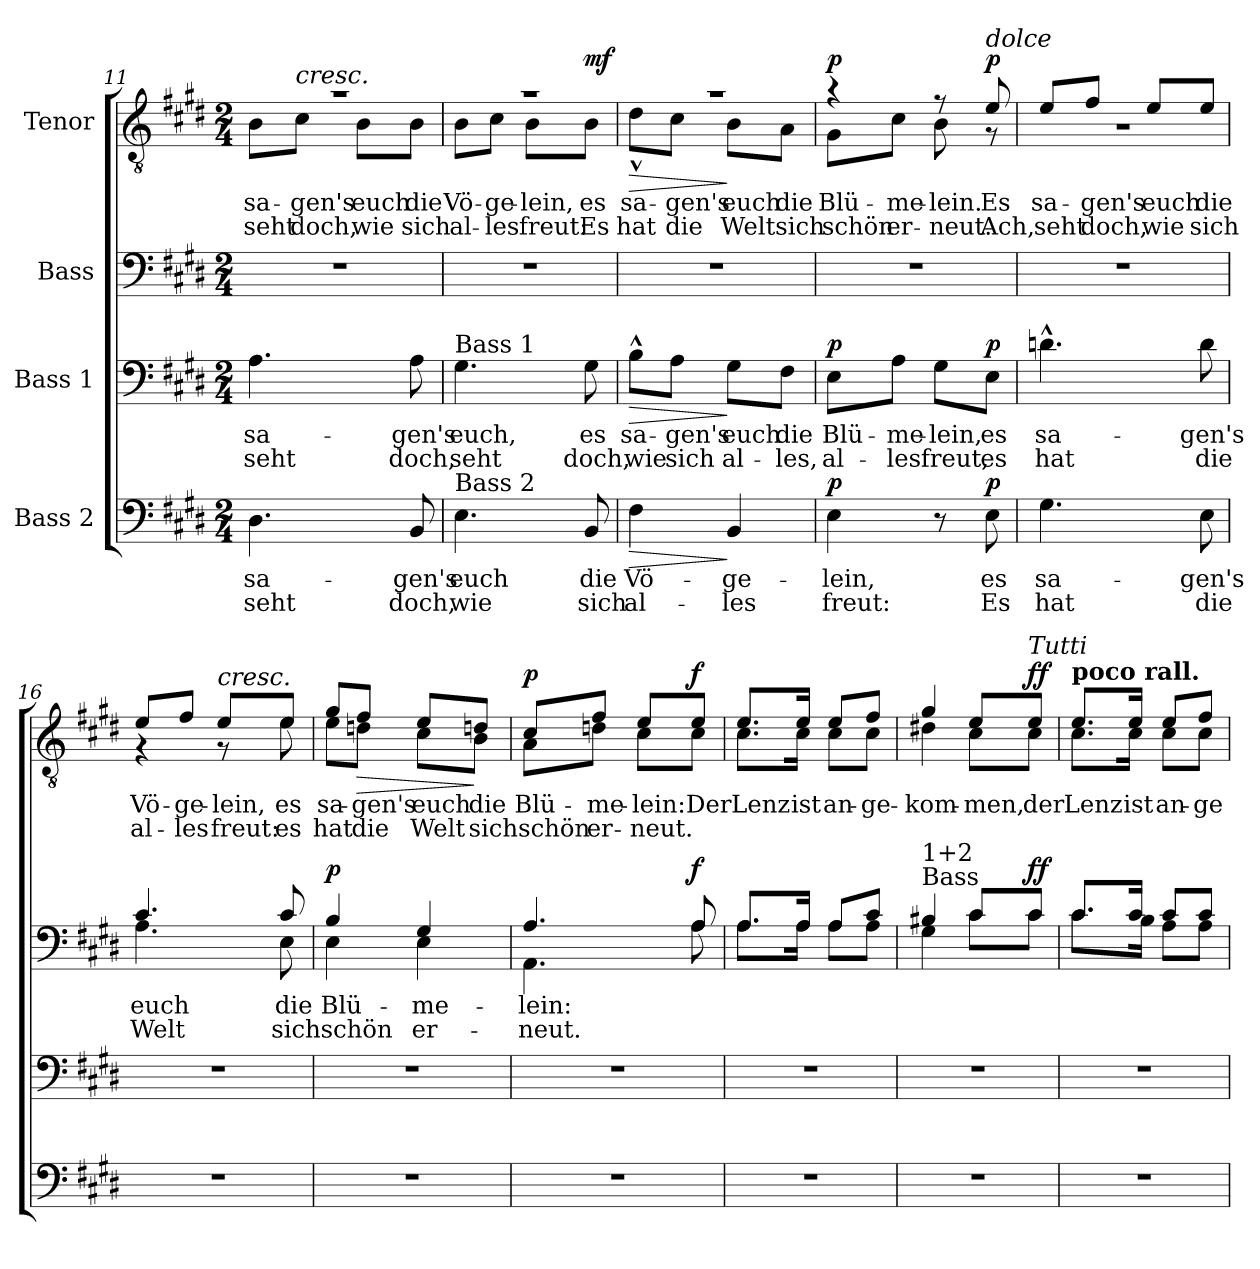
**kern	**text	**text	**dynam	**kern	**text	**text	**dynam	**kern	**text	**text	**dynam	**kern	**text	**text	**dynam
*part4	*part4	*part4	*part4	*part3	*part3	*part3	*part3	*part2	*part2	*part2	*part2	*part1	*part1	*part1	*part1
*staff4	*staff4	*staff4	*staff4	*staff3	*staff3	*staff3	*staff3	*staff2	*staff2	*staff2	*staff2	*staff1	*staff1	*staff1	*staff1
*I"Bass 2	*	*	*	*I"Bass 1	*	*	*	*I"Bass	*	*	*	*I"Tenor	*	*	*
*clefF4	*	*	*	*clefF4	*	*	*	*clefF4	*	*	*	*clefGv2	*	*	*
*k[f#c#g#d#]	*	*	*	*k[f#c#g#d#]	*	*	*	*k[f#c#g#d#]	*	*	*	*k[f#c#g#d#]	*	*	*
*M2/4	*	*	*	*M2/4	*	*	*	*M2/4	*	*	*	*M2/4	*	*	*
=11	=11	=11	=11	=11	=11	=11	=11	=11	=11	=11	=11	=11	=11	=11	=11
!	!LO:LY:b	!LO:LY:b	!	!	!LO:LY:b	!LO:LY:b	!	!	!	!	!	!	!LO:LY:b	!LO:LY:b	!
*	*	*	*	*	*	*	*	*	*	*	*	*^	*	*	*
4.D#\	sa-	seht	.	4.A\	sa-	seht	.	2r	.	.	.	2r	8B\L	sa-	seht	.
!	!	!	!	!	!	!	!	!	!	!	!	!	!LO:TX:a:i:t=cresc.	!	!	!
!	!	!	!	!	!	!	!	!	!	!	!	!	!	!LO:LY:b	!LO:LY:b	!
.	.	.	.	.	.	.	.	.	.	.	.	.	8c#\J	-gen's	doch,	.
!	!	!	!	!	!	!	!	!	!	!	!	!	!	!LO:LY:b	!LO:LY:b	!
.	.	.	.	.	.	.	.	.	.	.	.	.	8B\L	euch	wie	.
!	!LO:LY:b	!LO:LY:b	!	!	!LO:LY:b	!LO:LY:b	!	!	!	!	!	!	!	!LO:LY:b	!LO:LY:b	!
8BB/	-gen's	doch,	.	8A\	-gen's	doch,	.	.	.	.	.	.	8B\J	die	sich	.
!!LO:LB:g=z	!!
=12	=12	=12	=12	=12	=12	=12	=12	=12	=12	=12	=12	=12	=12	=12	=12	=12
!	!	!	!	!LO:TX:a:t=Bass 1	!	!	!	!	!	!	!	!	!	!	!	!
!LO:TX:a:t=Bass 2	!	!	!	!	!	!	!	!	!	!	!	!	!	!	!	!
!	!LO:LY:b	!LO:LY:b	!	!	!LO:LY:b	!LO:LY:b	!	!	!	!	!	!	!	!LO:LY:b	!LO:LY:b	!
4.E\	euch	wie	.	4.G#\	euch,	seht	.	2r	.	.	.	2r	8B\L	Vö-	al-	.
!	!	!	!	!	!	!	!	!	!	!	!	!	!	!LO:LY:b	!LO:LY:b	!
.	.	.	.	.	.	.	.	.	.	.	.	.	8c#\J	-ge-	-les	.
!	!	!	!	!	!	!	!	!	!	!	!	!	!	!LO:LY:b	!LO:LY:b	!
.	.	.	.	.	.	.	.	.	.	.	.	.	8B\L	-lein,	freut:	.
!	!LO:LY:b	!LO:LY:b	!	!	!LO:LY:b	!LO:LY:b	!	!	!	!	!	!	!	!LO:LY:b	!LO:LY:b	!LO:DY:a
8BB/	die	sich	.	8G#\	es	doch,	.	.	.	.	.	.	8B\J	es	Es	mf
=13	=13	=13	=13	=13	=13	=13	=13	=13	=13	=13	=13	=13	=13	=13	=13	=13
!	!LO:LY:b	!LO:LY:b	!LO:HP:b	!	!LO:LY:b	!LO:LY:b	!LO:HP:b	!	!	!	!	!	!	!LO:LY:b	!LO:LY:b	!LO:HP:b
4F#\	Vö-	al-	>	8B^^\L	sa-	wie	>	2r	.	.	.	2r	8d#^^\L	sa-	hat	>
!	!	!	!	!	!LO:LY:b	!LO:LY:b	!	!	!	!	!	!	!	!LO:LY:b	!LO:LY:b	!
.	.	.	.	8A\J	-gen's	sich	.	.	.	.	.	.	8c#\J	-gen's	die	.
!	!LO:LY:b	!LO:LY:b	!	!	!LO:LY:b	!LO:LY:b	!	!	!	!	!	!	!	!LO:LY:b	!LO:LY:b	!
4BB/	-ge-	-les	]	8G#\L	euch	al-	]	.	.	.	.	.	8B\L	euch	Welt	]
!	!	!	!	!	!LO:LY:b	!LO:LY:b	!	!	!	!	!	!	!	!LO:LY:b	!LO:LY:b	!
.	.	.	.	8F#\J	die	-les,	.	.	.	.	.	.	8A\J	die	sich	.
=14	=14	=14	=14	=14	=14	=14	=14	=14	=14	=14	=14	=14	=14	=14	=14	=14
!	!LO:LY:b	!LO:LY:b	!LO:DY:a	!	!LO:LY:b	!LO:LY:b	!LO:DY:a	!	!	!	!	!	!	!LO:LY:b	!LO:LY:b	!LO:DY:b
4E\	-lein,	freut:	p	8E\L	Blü-	al-	p	2r	.	.	.	4r	8G#\L	Blü-	schön	p
!	!	!	!	!	!LO:LY:b	!LO:LY:b	!	!	!	!	!	!	!	!LO:LY:b	!LO:LY:b	!
.	.	.	.	8A\J	-me-	-les	.	.	.	.	.	.	8c#\J	-me-	er-	.
!	!	!	!	!	!LO:LY:b	!LO:LY:b	!	!	!	!	!	!	!	!LO:LY:b	!LO:LY:b	!
8r	.	.	.	8G#\L	-lein,	freut,	.	.	.	.	.	8r	8B\	-lein.	-neut.	.
!	!	!	!	!	!	!	!	!	!	!	!	!LO:TX:a:i:t=dolce	!	!	!	!
!	!LO:LY:b	!LO:LY:b	!LO:DY:a	!	!LO:LY:b	!LO:LY:b	!LO:DY:a	!	!	!	!	!	!	!LO:LY:b	!LO:LY:b	!LO:DY:a
8E\	es	Es	p	8E\J	es	es	p	.	.	.	.	8e/	8r	Es	Ach,	p
=15	=15	=15	=15	=15	=15	=15	=15	=15	=15	=15	=15	=15	=15	=15	=15	=15
!	!LO:LY:b	!LO:LY:b	!	!	!LO:LY:b	!LO:LY:b	!	!	!	!	!	!	!	!LO:LY:b	!LO:LY:b	!
4.G#\	sa-	hat	.	4.dn^^\	sa-	hat	.	2r	.	.	.	8e/L	2r	sa-	seht	.
!	!	!	!	!	!	!	!	!	!	!	!	!	!	!LO:LY:b	!LO:LY:b	!
.	.	.	.	.	.	.	.	.	.	.	.	8f#/J	.	-gen's	doch,	.
!	!	!	!	!	!	!	!	!	!	!	!	!	!	!LO:LY:b	!LO:LY:b	!
.	.	.	.	.	.	.	.	.	.	.	.	8e/L	.	euch	wie	.
!	!LO:LY:b	!LO:LY:b	!	!	!LO:LY:b	!LO:LY:b	!	!	!	!	!	!	!	!LO:LY:b	!LO:LY:b	!
8E\	-gen's	die	.	8d\	-gen's	die	.	.	.	.	.	8e/J	.	die	sich	.
!!LO:PB:g=z	!!
=16	=16	=16	=16	=16	=16	=16	=16	=16	=16	=16	=16	=16	=16	=16	=16	=16
!	!	!	!	!	!	!	!	!LO:TX:a:t=Bass	!	!	!	!	!	!	!	!
!	!	!	!	!	!	!	!	!LO:TX:a:t=1+2	!	!	!	!	!	!	!	!
!	!	!	!	!	!	!	!	!	!LO:LY:b	!LO:LY:b	!	!	!	!LO:LY:b	!LO:LY:b	!
*	*	*	*	*	*	*	*	*^	*	*	*	*	*	*	*	*
2r	.	.	.	2r	.	.	.	4.c#/	4.A\	euch	Welt	.	8e/L	4r	Vö-	al-	.
!	!	!	!	!	!	!	!	!	!	!	!	!	!	!	!LO:LY:b	!LO:LY:b	!
.	.	.	.	.	.	.	.	.	.	.	.	.	8f#/J	.	-ge-	-les	.
!	!	!	!	!	!	!	!	!	!	!	!	!	!LO:TX:a:i:t=cresc.	!	!	!	!
!	!	!	!	!	!	!	!	!	!	!	!	!	!	!	!LO:LY:b	!LO:LY:b	!
.	.	.	.	.	.	.	.	.	.	.	.	.	8e/L	8r	-lein,	freut:	.
!	!	!	!	!	!	!	!	!	!	!LO:LY:b	!LO:LY:b	!	!	!	!LO:LY:b	!LO:LY:b	!
.	.	.	.	.	.	.	.	8c#/	8E\	die	sich	.	8e/J	8e\	es	es	.
=17	=17	=17	=17	=17	=17	=17	=17	=17	=17	=17	=17	=17	=17	=17	=17	=17	=17
!	!	!	!	!	!	!	!	!	!	!LO:LY:b	!LO:LY:b	!LO:DY:a	!	!	!LO:LY:b	!LO:LY:b	!
2r	.	.	.	2r	.	.	.	4B/	4E\	Blü-	schön	p	8g#/L	8e\L	sa-	hat	.
!	!	!	!	!	!	!	!	!	!	!	!	!	!	!	!LO:LY:b	!LO:LY:b	!LO:HP:b
.	.	.	.	.	.	.	.	.	.	.	.	.	8f#/J	8dn\J	-gen's	die	>
!	!	!	!	!	!	!	!	!	!	!LO:LY:b	!LO:LY:b	!	!	!	!LO:LY:b	!LO:LY:b	!
.	.	.	.	.	.	.	.	4G#/	4E\	-me-	er-	.	8e/L	8c#\L	euch	Welt	.
!	!	!	!	!	!	!	!	!	!	!	!	!	!	!	!LO:LY:b	!LO:LY:b	!
.	.	.	.	.	.	.	.	.	.	.	.	.	8dn/J	8B\J	die	sich	]
=18	=18	=18	=18	=18	=18	=18	=18	=18	=18	=18	=18	=18	=18	=18	=18	=18	=18
!	!	!	!	!	!	!	!	!	!	!LO:LY:b	!LO:LY:b	!	!	!	!LO:LY:b	!LO:LY:b	!LO:DY:a
2r	.	.	.	2r	.	.	.	4.A/	4.AA\	-lein:	-neut.	.	8c#/L	8A\L	Blü-	schön	p
!	!	!	!	!	!	!	!	!	!	!	!	!	!	!	!LO:LY:b	!LO:LY:b	!
.	.	.	.	.	.	.	.	.	.	.	.	.	8f#/J	8dn\J	-me-	er-	.
!	!	!	!	!	!	!	!	!	!	!	!	!	!	!	!LO:LY:b	!LO:LY:b	!
.	.	.	.	.	.	.	.	.	.	.	.	.	8e/L	8c#\L	-lein:	-neut.	.
!	!	!	!	!	!	!	!	!	!	!	!	!LO:DY:a	!	!	!LO:LY:b	!	!LO:DY:a
.	.	.	.	.	.	.	.	8A/	8A\	.	.	f	8e/J	8c#\J	Der	.	f
=19	=19	=19	=19	=19	=19	=19	=19	=19	=19	=19	=19	=19	=19	=19	=19	=19	=19
!	!	!	!	!	!	!	!	!	!	!	!	!	!	!	!LO:LY:b	!	!
2r	.	.	.	2r	.	.	.	8.A/L	8.A\L	.	.	.	8.e/L	8.c#\L	Lenz	.	.
!	!	!	!	!	!	!	!	!	!	!	!	!	!	!	!LO:LY:b	!	!
.	.	.	.	.	.	.	.	16A/Jk	16A\Jk	.	.	.	16e/Jk	16c#\Jk	ist	.	.
!	!	!	!	!	!	!	!	!	!	!	!	!	!	!	!LO:LY:b	!	!
.	.	.	.	.	.	.	.	8A/L	8A\L	.	.	.	8e/L	8c#\L	an-	.	.
!	!	!	!	!	!	!	!	!	!	!	!	!	!	!	!LO:LY:b	!	!
.	.	.	.	.	.	.	.	8c#/J	8A\J	.	.	.	8f#/J	8c#\J	-ge-	.	.
!!LO:LB:g=z	!!
=20	=20	=20	=20	=20	=20	=20	=20	=20	=20	=20	=20	=20	=20	=20	=20	=20	=20
!	!	!	!	!	!	!	!	!LO:TX:a:t=Bass	!	!	!	!	!	!	!	!	!
!	!	!	!	!	!	!	!	!LO:TX:a:t=1+2	!	!	!	!	!	!	!	!	!
!	!	!	!	!	!	!	!	!	!	!	!	!	!	!	!LO:LY:b	!	!
2r	.	.	.	2r	.	.	.	4B#X/	4G#\	.	.	.	4g#/	4d#X\	-kom-	.	.
!	!	!	!	!	!	!	!	!	!	!	!	!	!	!	!LO:LY:b	!	!
.	.	.	.	.	.	.	.	8c#/L	8c#\L	.	.	.	8e/L	8c#\L	-men,	.	.
!	!	!	!	!	!	!	!	!	!	!	!	!	!LO:TX:a:i:t=Tutti	!	!	!	!
!	!	!	!	!	!	!	!	!	!	!	!	!LO:DY:a	!	!	!LO:LY:b	!	!LO:DY:a
.	.	.	.	.	.	.	.	8c#/J	8c#\J	.	.	ff	8e/J	8c#\J	der	.	ff
=21	=21	=21	=21	=21	=21	=21	=21	=21	=21	=21	=21	=21	=21	=21	=21	=21	=21
!	!	!	!	!	!	!	!	!	!	!	!	!	!LO:TX:a:B:t=poco rall.	!	!	!	!
!	!	!	!	!	!	!	!	!	!	!	!	!	!	!	!LO:LY:b	!	!
2r	.	.	.	2r	.	.	.	8.c#/L	8.c#\L	.	.	.	8.e/L	8.c#\L	Lenz	.	.
!	!	!	!	!	!	!	!	!	!	!	!	!	!	!	!LO:LY:b	!	!
.	.	.	.	.	.	.	.	16c#/Jk	16B\Jk	.	.	.	16e/Jk	16c#\Jk	ist	.	.
!	!	!	!	!	!	!	!	!	!	!	!	!	!	!	!LO:LY:b	!	!
.	.	.	.	.	.	.	.	8c#/L	8A\L	.	.	.	8e/L	8c#\L	an-	.	.
!	!	!	!	!	!	!	!	!	!	!	!	!	!	!	!LO:LY:b	!	!
.	.	.	.	.	.	.	.	8c#/J	8A\J	.	.	.	8f#/J	8c#\J	-ge-	.	.
*	*	*	*	*	*	*	*	*v	*v	*	*	*	*	*	*	*	*
*	*	*	*	*	*	*	*	*	*	*	*	*v	*v	*	*	*
=	=	=	=	=	=	=	=	=	=	=	=	=	=	=	=
*-	*-	*-	*-	*-	*-	*-	*-	*-	*-	*-	*-	*-	*-	*-	*-
